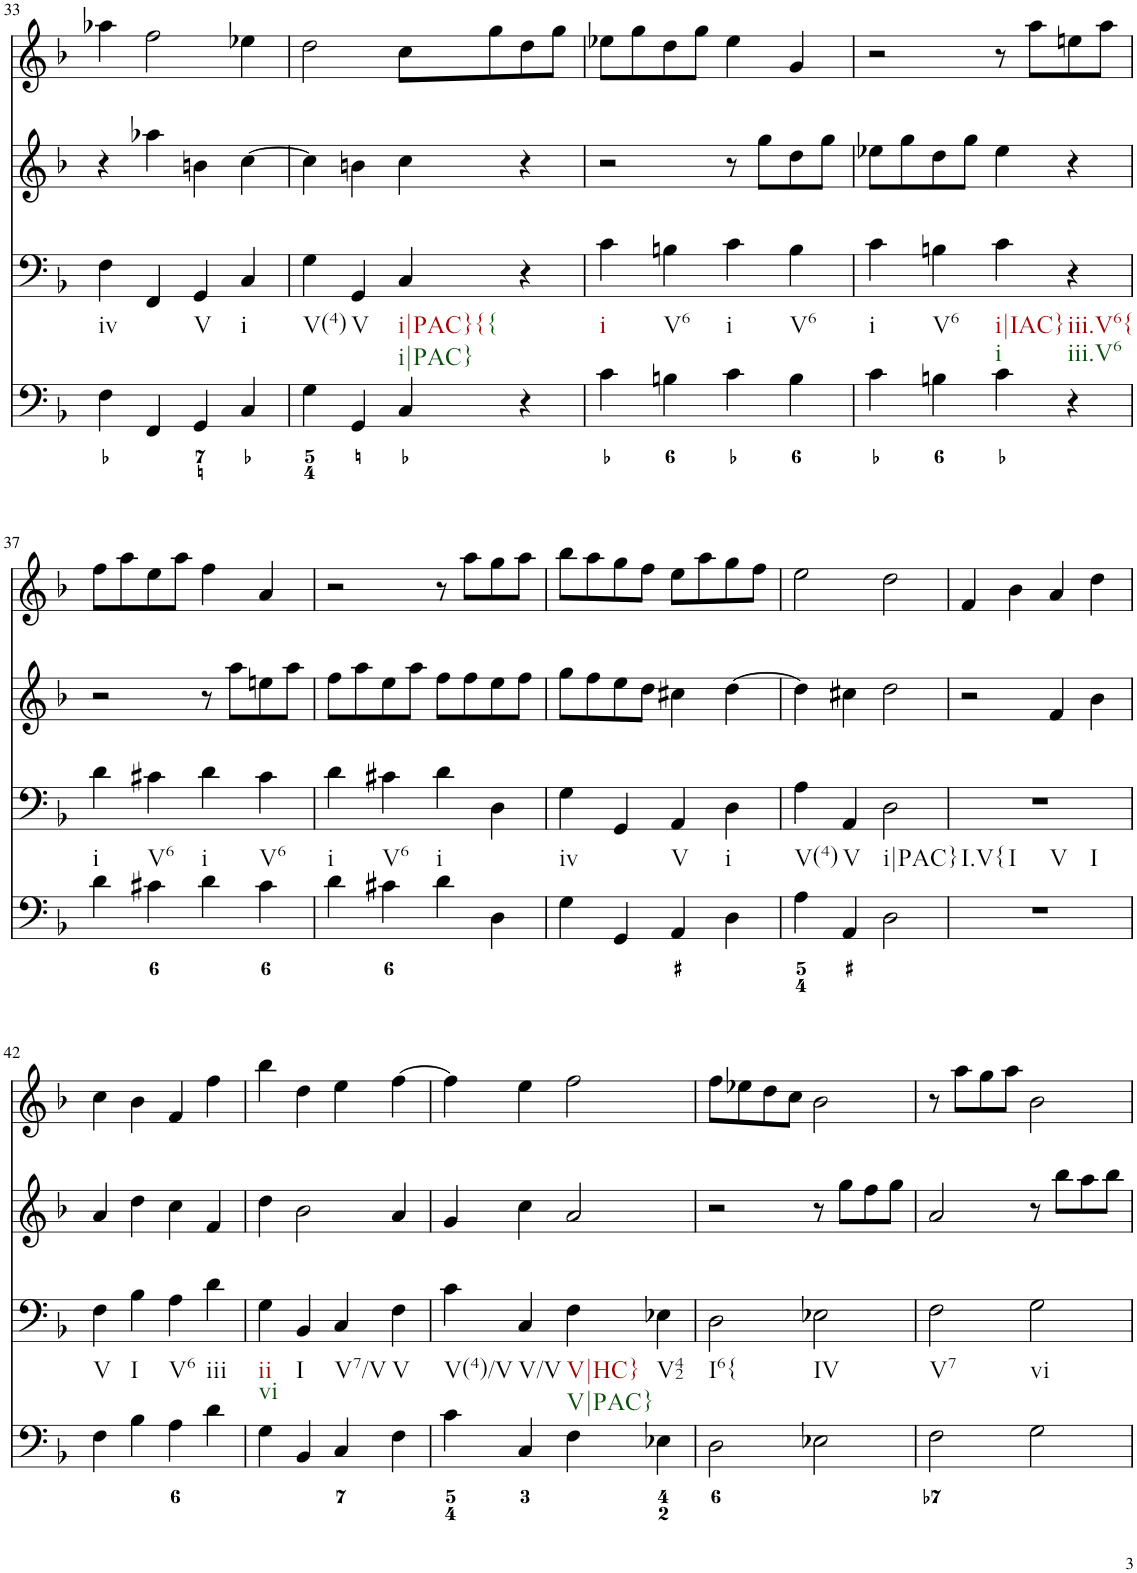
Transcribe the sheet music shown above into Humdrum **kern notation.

**kern	**kern	**kern	**kern
*part4	*part3	*part2	*part1
*staff4	*staff3	*staff2	*staff1
*I"Piano	*I"Piano	*I"Piano	*I"Piano
*I'Pno	*I'Pno	*I'Pno	*I'Pno
!!LO:PB:g=z
*clefF4	*clefF4	*clefG2	*clefG2
*k[b-]	*k[b-]	*k[b-]	*k[b-]
*d:	*d:	*d:	*d:
*M2/2	*M2/2	*M2/2	*M2/2
*met(c|)	*met(c|)	*met(c|)	*met(c|)
=33	=33	=33	=33
!	!LO:TX:b:t=iv	!	!
4F\	4F\	4r	4aa-X\
4FF/	4FF/	4aa-X\	2ff\
!	!LO:TX:b:t=V	!	!
4GG/	4GG/	4bn\	.
!	!LO:TX:b:t=i	!	!
4C/	4C/	[4cc\	4ee-X\
=34	=34	=34	=34
!	!LO:TX:b:t=V(4)	!	!
4G\	4G\	4cc\]	2dd\
!	!LO:TX:b:t=V	!	!
4GG/	4GG/	4bn\	.
!	!LO:TX:b:t=i|PAC}{	!	!
!	!LO:TX:b:t=i|PAC}	!	!
!	!LO:TX:b:t={	!	!
4C/	4C/	4cc\	8cc\L
.	.	.	8gg\
4r	4r	4r	8dd\
.	.	.	8gg\J
=35	=35	=35	=35
!	!LO:TX:b:t=i	!	!
4c\	4c\	2r	8ee-X\L
.	.	.	8gg\
!	!LO:TX:b:t=V6	!	!
4Bn\	4Bn\	.	8dd\
.	.	.	8gg\J
!	!LO:TX:b:t=i	!	!
4c\	4c\	8r	4ee-\
.	.	8gg\L	.
!	!LO:TX:b:t=V6	!	!
4B\	4B\	8dd\	4g/
.	.	8gg\J	.
=36	=36	=36	=36
!	!LO:TX:b:t=i	!	!
4c\	4c\	8ee-X\L	2r
.	.	8gg\	.
!	!LO:TX:b:t=V6	!	!
4Bn\	4Bn\	8dd\	.
.	.	8gg\J	.
!	!LO:TX:b:t=i|IAC}	!	!
!	!LO:TX:b:t=i	!	!
4c\	4c\	4ee-\	8r
.	.	.	8aa\L
!	!LO:TX:b:t=iii.V6{	!	!
!	!LO:TX:b:t=iii.V6	!	!
4r	4r	4r	8een\
.	.	.	8aa\J
!!LO:LB:g=z
=37	=37	=37	=37
!	!LO:TX:b:t=i	!	!
4d\	4d\	2r	8ff\L
.	.	.	8aa\
!	!LO:TX:b:t=V6	!	!
4c#X\	4c#X\	.	8ee\
.	.	.	8aa\J
!	!LO:TX:b:t=i	!	!
4d\	4d\	8r	4ff\
.	.	8aa\L	.
!	!LO:TX:b:t=V6	!	!
4c#\	4c#\	8een\	4a/
.	.	8aa\J	.
=38	=38	=38	=38
!	!LO:TX:b:t=i	!	!
4d\	4d\	8ff\L	2r
.	.	8aa\	.
!	!LO:TX:b:t=V6	!	!
4c#X\	4c#X\	8ee\	.
.	.	8aa\J	.
!	!LO:TX:b:t=i	!	!
4d\	4d\	8ff\L	8r
.	.	8ff\	8aa\L
4D\	4D\	8ee\	8gg\
.	.	8ff\J	8aa\J
=39	=39	=39	=39
!	!LO:TX:b:t=iv	!	!
4G\	4G\	8gg\L	8bb-\L
.	.	8ff\	8aa\
4GG/	4GG/	8ee\	8gg\
.	.	8dd\J	8ff\J
!	!LO:TX:b:t=V	!	!
4AA/	4AA/	4cc#X\	8ee\L
.	.	.	8aa\
!	!LO:TX:b:t=i	!	!
4D\	4D\	[4dd\	8gg\
.	.	.	8ff\J
=40	=40	=40	=40
!	!LO:TX:b:t=V(4)	!	!
4A\	4A\	4dd\]	2ee\
!	!LO:TX:b:t=V	!	!
4AA/	4AA/	4cc#X\	.
!	!LO:TX:b:t=i|PAC}	!	!
2D\	2D\	2dd\	2dd\
=41	=41	=41	=41
!	!LO:TX:b:t=I.V{	!	!
!	!LO:TX:b:t=I	!	!
!	!LO:TX:b:t=V	!	!
!	!LO:TX:b:t=I	!	!
1r	1r	2r	4f/
.	.	.	4b-\
.	.	4f/	4a/
.	.	4b-\	4dd\
!!LO:LB:g=z
=42	=42	=42	=42
!	!LO:TX:b:t=V	!	!
4F\	4F\	4a/	4cc\
!	!LO:TX:b:t=I	!	!
4B-\	4B-\	4dd\	4b-\
!	!LO:TX:b:t=V6	!	!
4A\	4A\	4cc\	4f/
!	!LO:TX:b:t=iii	!	!
4d\	4d\	4f/	4ff\
=43	=43	=43	=43
!	!LO:TX:b:t=ii	!	!
!	!LO:TX:b:t=vi	!	!
4G\	4G\	4dd\	4bb-\
!	!LO:TX:b:t=I	!	!
4BB-/	4BB-/	2b-\	4dd\
!	!LO:TX:b:t=V7/V	!	!
4C/	4C/	.	4ee\
!	!LO:TX:b:t=V	!	!
4F\	4F\	4a/	[4ff\
=44	=44	=44	=44
!	!LO:TX:b:t=V(4)/V	!	!
4c\	4c\	4g/	4ff\]
!	!LO:TX:b:t=V/V	!	!
4C/	4C/	4cc\	4ee\
!	!LO:TX:b:t=V|HC}	!	!
!	!LO:TX:b:t=V|PAC}	!	!
4F\	4F\	2a/	2ff\
!	!LO:TX:b:t=V42	!	!
4E-X\	4E-X\	.	.
=45	=45	=45	=45
!	!LO:TX:b:t=I6{	!	!
2D\	2D\	2r	8ff\L
.	.	.	8ee-X\
.	.	.	8dd\
.	.	.	8cc\J
!	!LO:TX:b:t=IV	!	!
2E-X\	2E-X\	8r	2b-\
.	.	8gg\L	.
.	.	8ff\	.
.	.	8gg\J	.
=46	=46	=46	=46
!	!LO:TX:b:t=V7	!	!
2F\	2F\	2a/	8r
.	.	.	8aa\L
.	.	.	8gg\
.	.	.	8aa\J
!	!LO:TX:b:t=vi	!	!
2G\	2G\	8r	2b-\
.	.	8bb-\L	.
.	.	8aa\	.
.	.	8bb-\J	.
=	=	=	=
*-	*-	*-	*-
